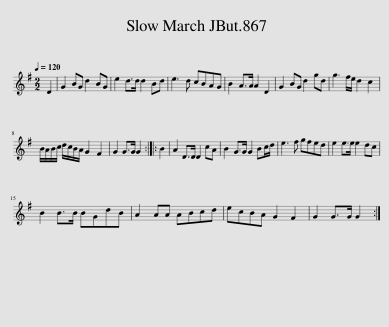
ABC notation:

X:1
L:1/8
Q:1/4=120
M:2/2
I:linebreak $
K:G
V:1 treble
V:1
 D2 | G2 BG d2 BG | e2 d>d d2 Bd | e3 d cBAG | B2 A>A A2 D2 | %5
 G2 BG d2 gd | g3 f/e/ d2 c2 |$ B/A/B/c/ d/c/B/A/ G2 F2 | G2 G>G G2 :: B2 | %10
 A2 D>D D2 cA | B2 G>G G2 Bc/d/ | e3 f gfed | e2 e>e e2 dc |$ B2 B>B BGdB | %15
 A2 AA ABcd | ecBA G2 F2 | G2 G>G G2 :| %18
